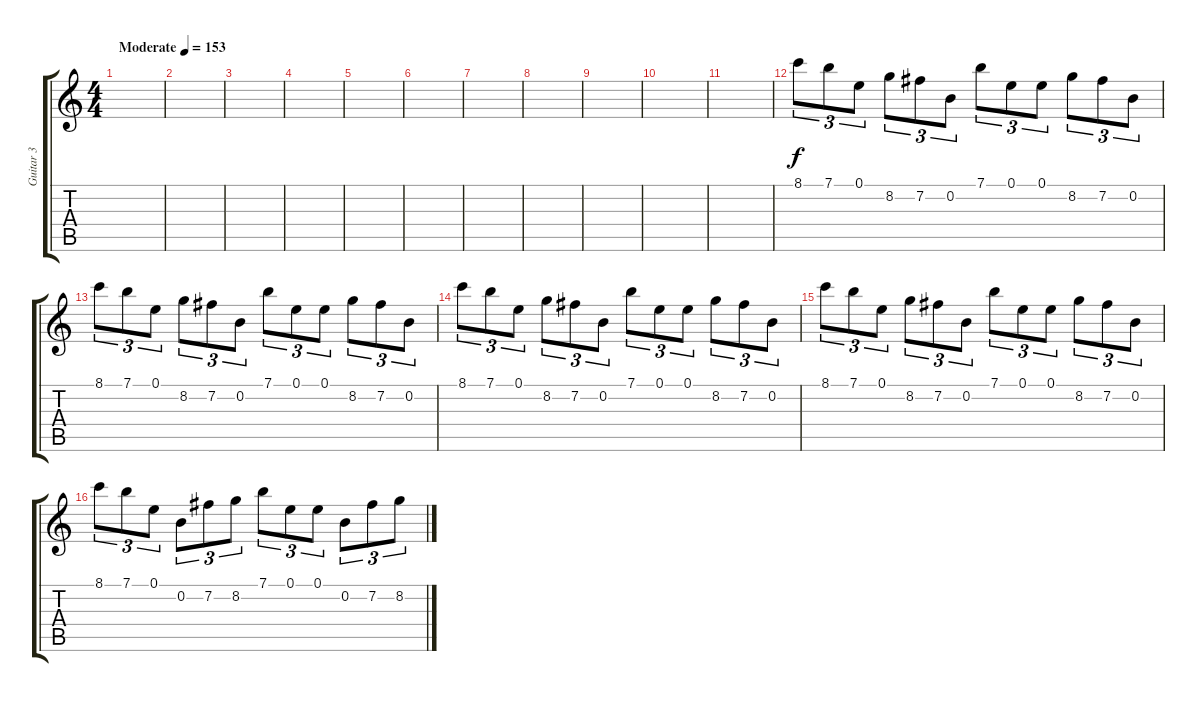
\track ("Guitar 3" "Guitar 3") {instrument distortionguitar}
\staff {score tabs}
\tuning (E4 B3 G3 D3 A2 E2) {hide}
\ts (4 4)
\tempo (153 "Moderate")
\clef g2
\ks c
|
|
|
|
|
|
|
|
|
|
|
8.1.8{tu (3 2)} 7.1.8{tu (3 2)} 0.1.8{tu (3 2)} 8.2.8{tu (3 2)} 7.2.8{tu (3 2)} 0.2.8{tu (3 2)} 7.1.8{tu (3 2)} 0.1.8{tu (3 2)} 0.1.8{tu (3 2)} 8.2.8{tu (3 2)} 7.2.8{tu (3 2)} 0.2.8{tu (3 2)} |
8.1.8{tu (3 2)} 7.1.8{tu (3 2)} 0.1.8{tu (3 2)} 8.2.8{tu (3 2)} 7.2.8{tu (3 2)} 0.2.8{tu (3 2)} 7.1.8{tu (3 2)} 0.1.8{tu (3 2)} 0.1.8{tu (3 2)} 8.2.8{tu (3 2)} 7.2.8{tu (3 2)} 0.2.8{tu (3 2)} |
8.1.8{tu (3 2)} 7.1.8{tu (3 2)} 0.1.8{tu (3 2)} 8.2.8{tu (3 2)} 7.2.8{tu (3 2)} 0.2.8{tu (3 2)} 7.1.8{tu (3 2)} 0.1.8{tu (3 2)} 0.1.8{tu (3 2)} 8.2.8{tu (3 2)} 7.2.8{tu (3 2)} 0.2.8{tu (3 2)} |
8.1.8{tu (3 2)} 7.1.8{tu (3 2)} 0.1.8{tu (3 2)} 8.2.8{tu (3 2)} 7.2.8{tu (3 2)} 0.2.8{tu (3 2)} 7.1.8{tu (3 2)} 0.1.8{tu (3 2)} 0.1.8{tu (3 2)} 8.2.8{tu (3 2)} 7.2.8{tu (3 2)} 0.2.8{tu (3 2)} |
8.1.8{tu (3 2)} 7.1.8{tu (3 2)} 0.1.8{tu (3 2)} 0.2.8{tu (3 2)} 7.2.8{tu (3 2)} 8.2.8{tu (3 2)} 7.1.8{tu (3 2)} 0.1.8{tu (3 2)} 0.1.8{tu (3 2)} 0.2.8{tu (3 2)} 7.2.8{tu (3 2)} 8.2.8{tu (3 2)}
